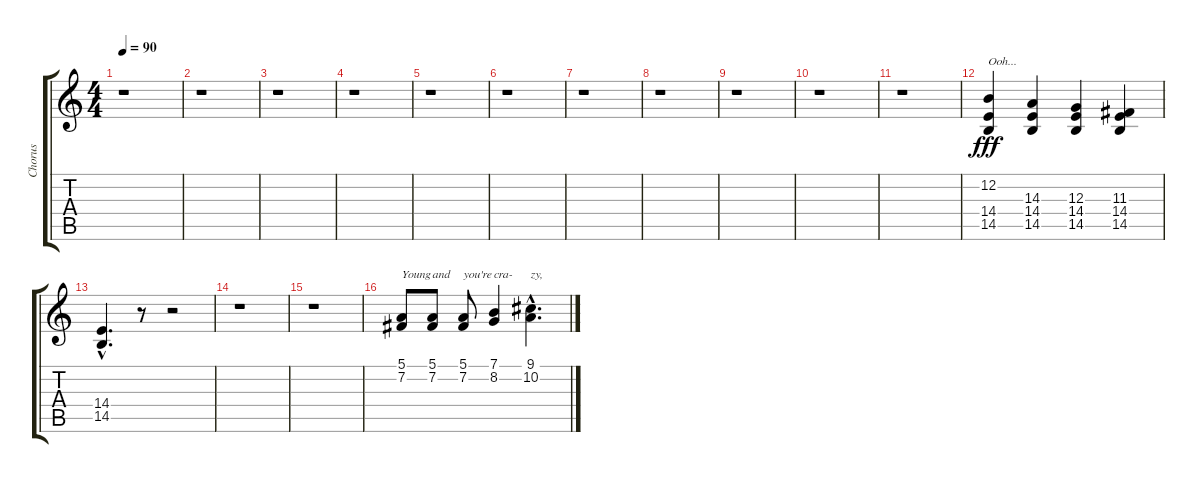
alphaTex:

\track ("Chorus" "Chorus") {instrument synthvoice}
\staff {score tabs}
\tuning (E4 B3 G3 D3 A2 E2) {hide}
\ts (4 4)
\tempo 90
\clef g2
\ks c
r.1{dy fff} |
r.1 |
r.1 |
r.1 |
r.1 |
r.1 |
r.1 |
r.1 |
r.1 |
r.1 |
r.1 |
(12.2 14.4 14.5).4{txt "Ooh..."} (14.3 14.4 14.5).4 (12.3 14.4 14.5).4 (11.3 14.4 14.5).4 |
(14.4{hac} 14.5{hac}).4{d} r.8 r.2 |
r.1 |
r.1 |
(5.1 7.2).8{txt "Young"} (5.1 7.2).8{txt "and"} (5.1 7.2).8{txt "you're"} (7.1 8.2).4{txt "cra-"} (9.1{hac} 10.2{hac}).4{d txt "zy,"}
